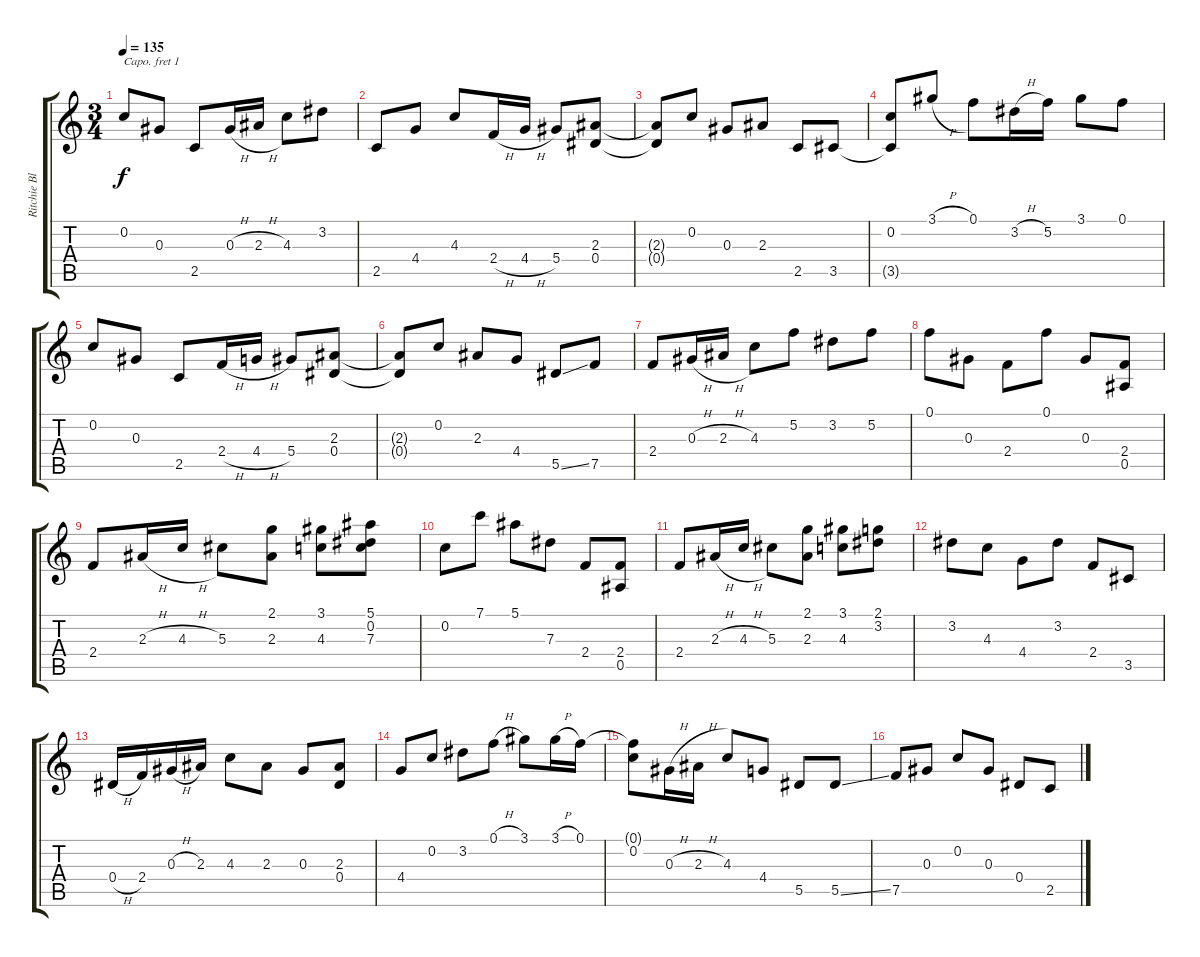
\track ("Ritchie Blackmore" "Ritchie Bl") {instrument acousticguitarsteel}
\staff {score tabs}
\capo 1
\tuning (E4 B3 G3 D3 A2 E2) {hide}
\ts (3 4)
\tempo 135
\clef g2
\ks c
0.2.8{dy f} 0.3.8 2.5.8 0.3{h}.16 2.3{h}.16 4.3.8 3.2.8 |
2.5.8 4.4.8 4.3.8 2.4{h}.16 4.4{h}.16 5.4.8 (2.3 0.4).8 |
(2.3{t} 0.4{t}).8 0.2.8 0.3.8 2.3.8 2.5.8 3.5.8 |
(0.2 3.5{t}).8 3.1{h}.8 0.1.8 3.2{h}.16 5.2.16 3.1.8 0.1.8 |
0.2.8 0.3.8 2.5.8 2.4{h}.16 4.4{h}.16 5.4.8 (2.3 0.4).8 |
(2.3{t} 0.4{t}).8 0.2.8 2.3.8 4.4.8 5.5{ss}.8 7.5.8 |
2.4.8 0.3{h}.16 2.3{h}.16 4.3.8 5.2.8 3.2.8 5.2.8 |
0.1.8 0.3.8 2.4.8 0.1.8 0.3.8 (2.4 0.5).8 |
2.4.8 2.3{h}.16 4.3{h}.16 5.3.8 (2.1 2.3).8 (3.1 4.3).8 (5.1 0.2 7.3).8 |
0.2.8 7.1.8 5.1.8 7.3.8 2.4.8 (2.4 0.5).8 |
2.4.8 2.3{h}.16 4.3{h}.16 5.3.8 (2.1 2.3).8 (3.1 4.3).8 (2.1 3.2).8 |
3.2.8 4.3.8 4.4.8 3.2.8 2.4.8 3.5.8 |
0.4{h}.16 2.4.16 0.3{h}.16 2.3.16 4.3.8 2.3.8 0.3.8 (2.3 0.4).8 |
4.4.8 0.2.8 3.2.8 0.1{h}.8 3.1.8 3.1{h}.16 0.1.16 |
(0.1{t} 0.2).8 0.3{h}.16 2.3{h}.16 4.3.8 4.4.8 5.5.8 5.5{ss}.8 |
7.5.8 0.3.8 0.2.8 0.3.8 0.4.8 2.5.8
